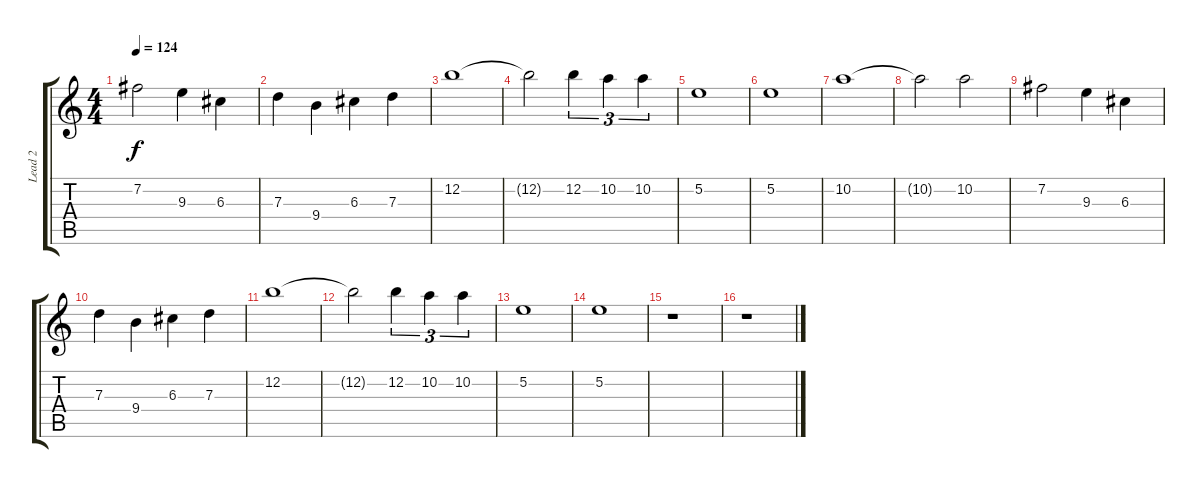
\track ("Lead 2" "Lead 2") {instrument distortionguitar}
\staff {score tabs}
\tuning (E4 B3 G3 D3 A2 E2) {hide}
\ts (4 4)
\tempo 124
\clef g2
\ks c
7.2.2{dy f} 9.3.4 6.3.4 |
7.3.4 9.4.4 6.3.4 7.3.4 |
12.2.1 |
12.2{t}.2 12.2.4{tu (3 2)} 10.2.4{tu (3 2)} 10.2.4{tu (3 2)} |
5.2.1 |
5.2.1 |
\section ("" "")
10.2.1 |
10.2{t}.2 10.2.2 |
7.2.2 9.3.4 6.3.4 |
7.3.4 9.4.4 6.3.4 7.3.4 |
12.2.1 |
12.2{t}.2 12.2.4{tu (3 2)} 10.2.4{tu (3 2)} 10.2.4{tu (3 2)} |
5.2.1 |
5.2.1 |
\section ("" "")
r.1 |
r.1
